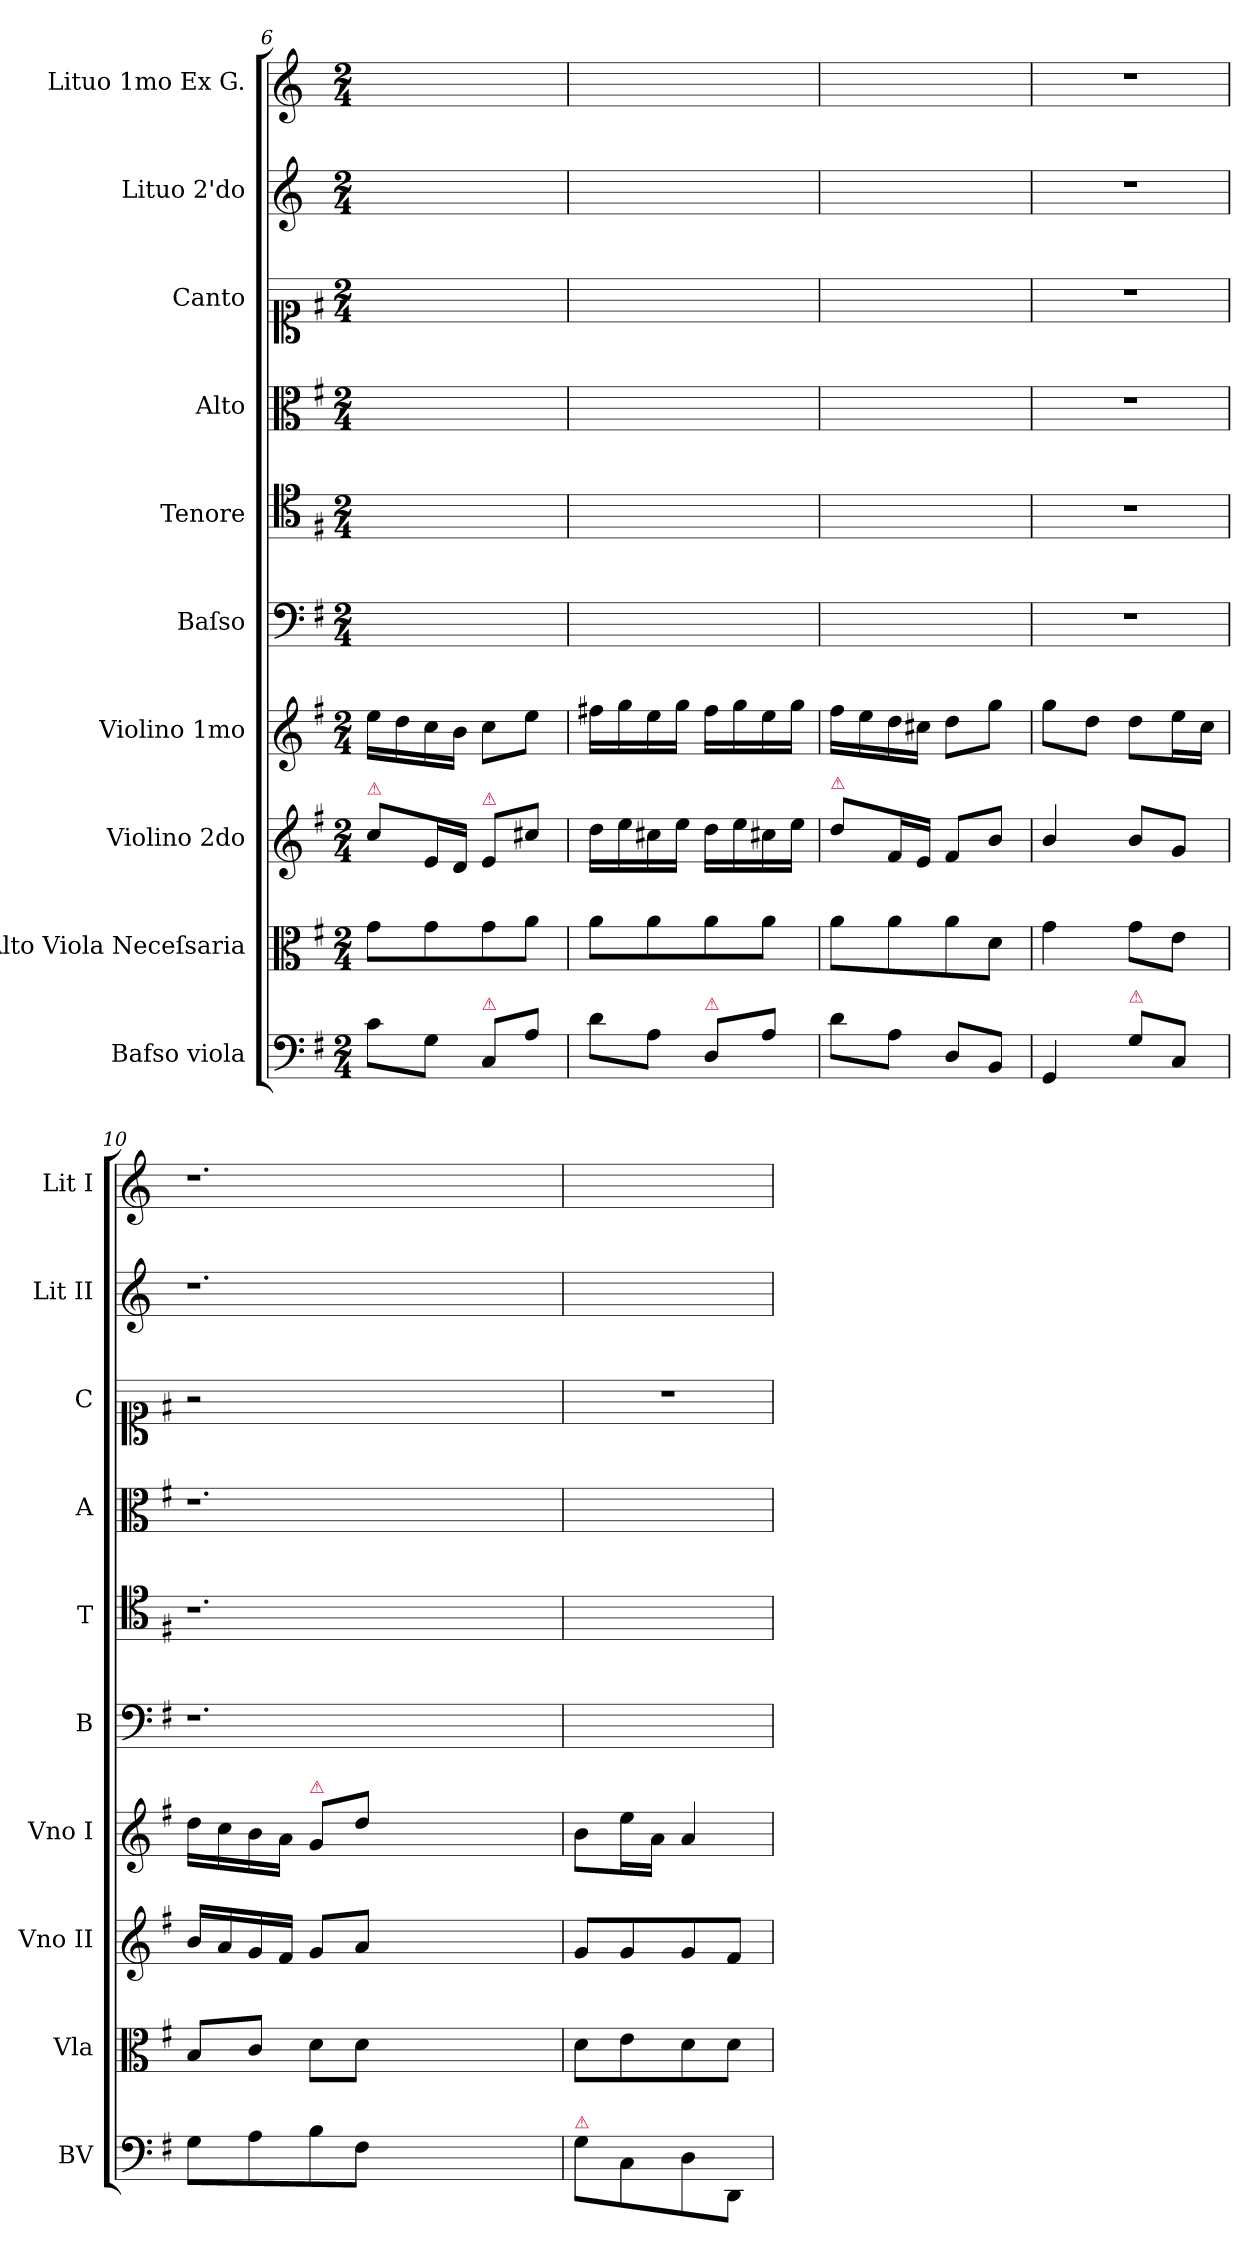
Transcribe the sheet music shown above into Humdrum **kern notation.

**kern	**kern	**kern	**kern	**kern	**kern	**kern	**kern	**kern	**kern
*part10	*part9	*part8	*part7	*part6	*part5	*part4	*part3	*part2	*part1
*staff10	*staff9	*staff8	*staff7	*staff6	*staff5	*staff4	*staff3	*staff2	*staff1
*I"Bafso viola	*I"Alto Viola Neceſsaria	*I"Violino 2do	*I"Violino 1mo	*I"Baſso	*I"Tenore	*I"Alto	*I"Canto	*I"Lituo 2'do	*I"Lituo 1mo Ex G.
*I'BV	*I'Vla	*I'Vno II	*I'Vno I	*I'B	*I'T	*I'A	*I'C	*I'Lit II	*I'Lit I
*clefF4	*clefC3	*clefG2	*clefG2	*clefF4	*clefC4	*clefC3	*clefC1	*clefG2	*clefG2
*	*	*	*	*	*	*	*	*ITrd-4c-7	*ITrd-4c-7
*k[f#]	*k[f#]	*k[f#]	*k[f#]	*k[f#]	*k[f#]	*k[f#]	*k[f#]	*k[f#]	*k[f#]
*M2/4	*M2/4	*M2/4	*M2/4	*M2/4	*M2/4	*M2/4	*M2/4	*M2/4	*M2/4
=6	=6	=6	=6	=6	=6	=6	=6	=6	=6
!	!	!LO:TX:a:color=crimson:t=⚠	!	!	!	!	!	!	!
8c\L	8g\L	8cc\L	16ee\LL	2ryy	2ryy	2ryy	2ryy	2ryy	2ryy
.	.	.	16dd\	.	.	.	.	.	.
8G\J	8g\	16e/L	16cc\	.	.	.	.	.	.
.	.	16d/JJ	16b\JJ	.	.	.	.	.	.
!	!	!LO:TX:a:color=crimson:t=⚠	!	!	!	!	!	!	!
!LO:TX:a:color=crimson:t=⚠	!	!	!	!	!	!	!	!	!
8C/L	8g\	8e/L	8cc\L	.	.	.	.	.	.
8A\J	8a\J	8cc#X\J	8ee\J	.	.	.	.	.	.
=7	=7	=7	=7	=7	=7	=7	=7	=7	=7
8d\L	8a\L	16dd\LL	16ff#X\LL	2ryy	2ryy	2ryy	2ryy	2ryy	2ryy
.	.	16ee\	16gg\	.	.	.	.	.	.
8A\J	8a\	16cc#X\	16ee\	.	.	.	.	.	.
.	.	16ee\JJ	16gg\JJ	.	.	.	.	.	.
!LO:TX:a:color=crimson:t=⚠	!	!	!	!	!	!	!	!	!
8D/L	8a\	16dd\LL	16ff#\LL	.	.	.	.	.	.
.	.	16ee\	16gg\	.	.	.	.	.	.
8A\J	8a\J	16cc#X\	16ee\	.	.	.	.	.	.
.	.	16ee\JJ	16gg\JJ	.	.	.	.	.	.
=8	=8	=8	=8	=8	=8	=8	=8	=8	=8
!	!	!LO:TX:a:color=crimson:t=⚠	!	!	!	!	!	!	!
8d\L	8a\L	8dd\L	16ff#\LL	2ryy	2ryy	2ryy	2ryy	2ryy	2ryy
.	.	.	16ee\	.	.	.	.	.	.
8A\J	8a\	16f#/L	16dd\	.	.	.	.	.	.
.	.	16e/JJ	16cc#X\JJ	.	.	.	.	.	.
8D/L	8a\	8f#/L	8dd\L	.	.	.	.	.	.
8BB/J	8d\J	8b/J	8gg\J	.	.	.	.	.	.
=9	=9	=9	=9	=9	=9	=9	=9	=9	=9
4GG/	4g\	4b/	8gg\L	2r	2r	2r	2r	2r	2r
.	.	.	8dd\J	.	.	.	.	.	.
!LO:TX:a:color=crimson:t=⚠	!	!	!	!	!	!	!	!	!
8G\L	8g\L	8b/L	8dd\L	.	.	.	.	.	.
8C/J	8e\J	8g/J	16ee\L	.	.	.	.	.	.
.	.	.	16cc\JJ	.	.	.	.	.	.
=10	=10	=10	=10	=10	=10	=10	=10	=10	=10
8G\L	8B/L	16b/LL	16dd\LL	1.r	1.r	1.r	2r	1.r	1.r
.	.	16a/	16cc\	.	.	.	.	.	.
8A\	8c/J	16g/	16b\	.	.	.	.	.	.
.	.	16f#/JJ	16a\JJ	.	.	.	.	.	.
!	!	!	!LO:TX:a:color=crimson:t=⚠	!	!	!	!	!	!
8B\	8d\L	8g/L	8g/L	.	.	.	.	.	.
8F#\J	8d\J	8a/J	8dd\J	.	.	.	.	.	.
1ryy	1ryy	1ryy	1ryy	.	.	.	1ryy	.	.
=11	=11	=11	=11	=11	=11	=11	=11	=11	=11
!LO:TX:a:color=crimson:t=⚠	!	!	!	!	!	!	!	!	!
8G\L	8d\L	8g/L	8b\L	2ryy	2ryy	2ryy	2r	2ryy	2ryy
8C\	8e\	8g/	16ee\L	.	.	.	.	.	.
.	.	.	16a\JJ	.	.	.	.	.	.
8D\	8d\	8g/	4a/	.	.	.	.	.	.
8DD/J	8d\J	8f#/J	.	.	.	.	.	.	.
=	=	=	=	=	=	=	=	=	=
*-	*-	*-	*-	*-	*-	*-	*-	*-	*-
